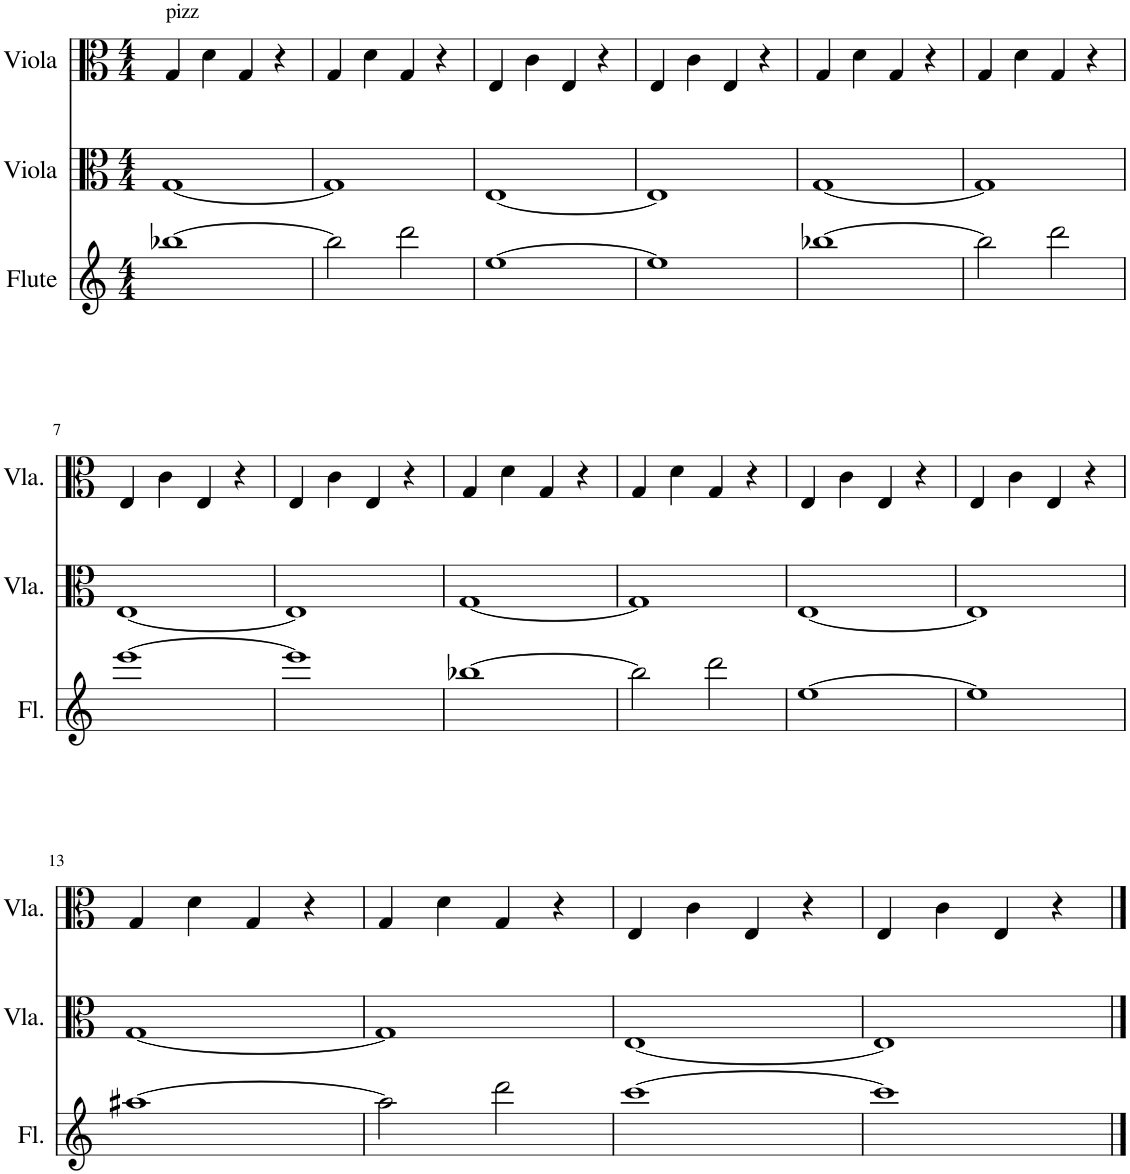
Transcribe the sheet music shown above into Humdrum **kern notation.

**kern	**kern	**kern
*part3	*part2	*part1
*staff3	*staff2	*staff1
*I"Flute	*I"Viola	*I"Viola
*I'Fl.	*I'Vla.	*I'Vla.
*clefG2	*clefC3	*clefC3
*k[]	*k[]	*k[]
*M4/4	*M4/4	*M4/4
=1	=1	=1
!	!	!LO:TX:a:t=pizz
[1bb-X	[1G	4G/
.	.	4d\
.	.	4G/
.	.	4r
=2	=2	=2
2bb-\]	1G]	4G/
.	.	4d\
2ddd\	.	4G/
.	.	4r
=3	=3	=3
[1ee	[1E	4E/
.	.	4c\
.	.	4E/
.	.	4r
=4	=4	=4
1ee]	1E]	4E/
.	.	4c\
.	.	4E/
.	.	4r
=5	=5	=5
[1bb-X	[1G	4G/
.	.	4d\
.	.	4G/
.	.	4r
=6	=6	=6
2bb-\]	1G]	4G/
.	.	4d\
2ddd\	.	4G/
.	.	4r
!!LO:LB:g=z
=7	=7	=7
[1eee	[1E	4E/
.	.	4c\
.	.	4E/
.	.	4r
=8	=8	=8
1eee]	1E]	4E/
.	.	4c\
.	.	4E/
.	.	4r
=9	=9	=9
[1bb-X	[1G	4G/
.	.	4d\
.	.	4G/
.	.	4r
=10	=10	=10
2bb-\]	1G]	4G/
.	.	4d\
2ddd\	.	4G/
.	.	4r
=11	=11	=11
[1ee	[1E	4E/
.	.	4c\
.	.	4E/
.	.	4r
=12	=12	=12
1ee]	1E]	4E/
.	.	4c\
.	.	4E/
.	.	4r
!!LO:LB:g=z
=13	=13	=13
[1aa#X	[1G	4G/
.	.	4d\
.	.	4G/
.	.	4r
=14	=14	=14
2aa#\]	1G]	4G/
.	.	4d\
2ddd\	.	4G/
.	.	4r
=15	=15	=15
[1ccc	[1E	4E/
.	.	4c\
.	.	4E/
.	.	4r
=16	=16	=16
1ccc]	1E]	4E/
.	.	4c\
.	.	4E/
.	.	4r
==	==	==
*-	*-	*-
